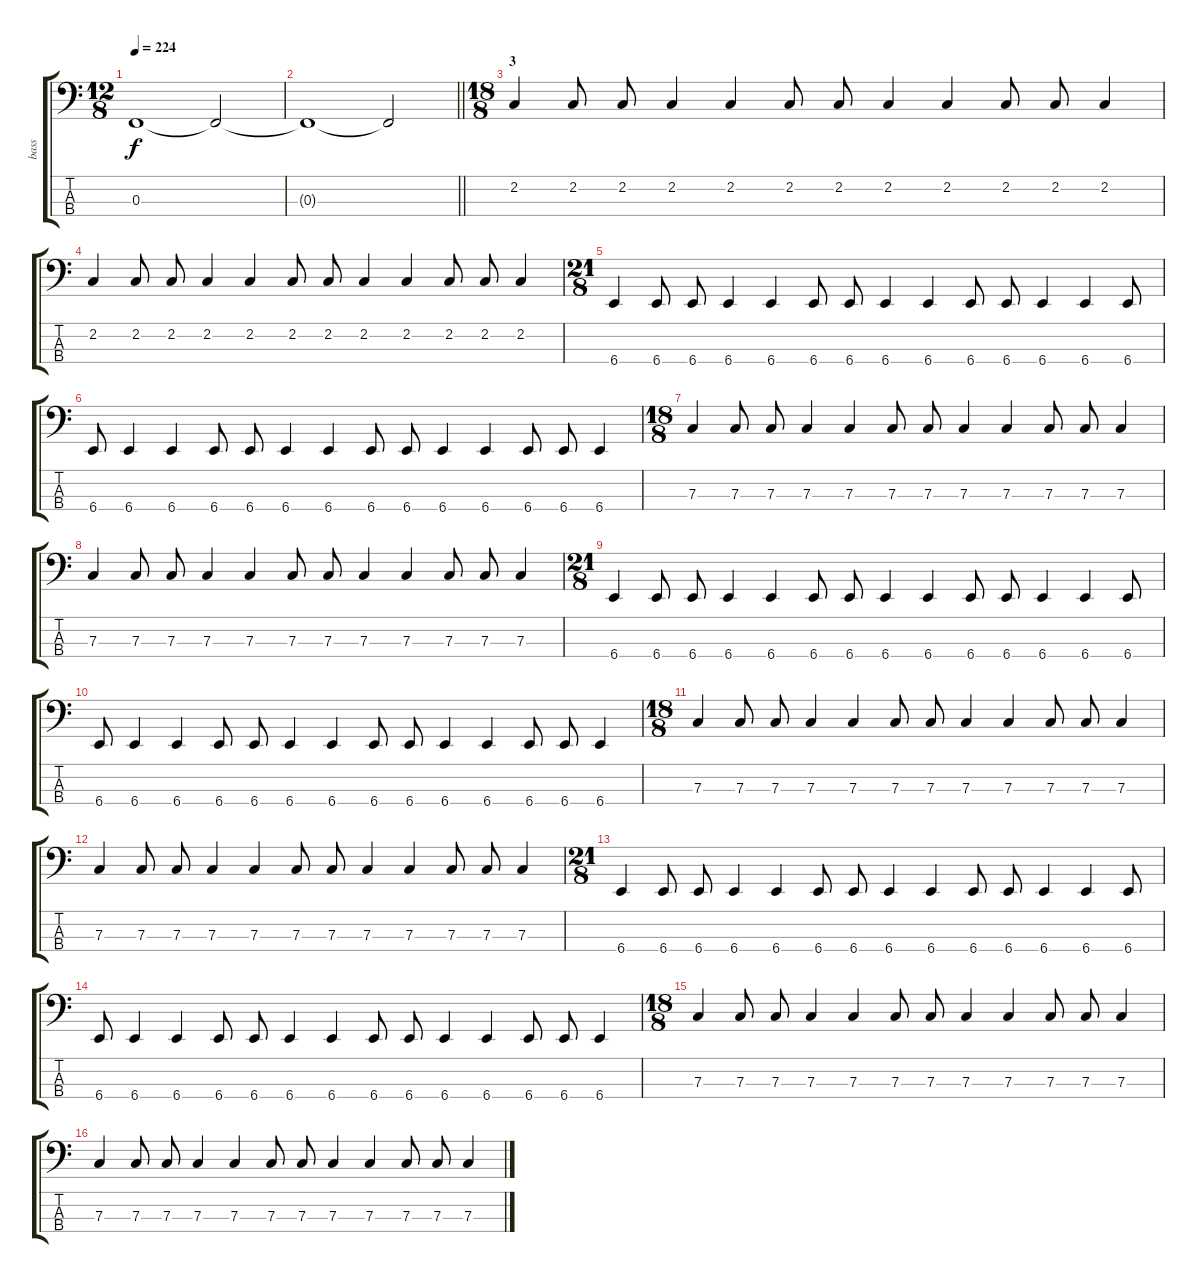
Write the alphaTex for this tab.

\track ("bass" "bass") {instrument electricbassfinger}
\staff {score tabs}
\tuning (Eb2 Bb1 F1 Bb0) {hide}
\ts (12 8)
\tempo 224
\clef f4
\ks c
0.3.1{dy f} 0.3{t}.2 |
\barLineRight lightlight
0.3{t}.1 0.3{t}.2 |
\ts (18 8)
\section ("" "3")
2.2.4 2.2.8 2.2.8 2.2.4 2.2.4 2.2.8 2.2.8 2.2.4 2.2.4 2.2.8 2.2.8 2.2.4 |
2.2.4 2.2.8 2.2.8 2.2.4 2.2.4 2.2.8 2.2.8 2.2.4 2.2.4 2.2.8 2.2.8 2.2.4 |
\ts (21 8)
6.4.4 6.4.8 6.4.8 6.4.4 6.4.4 6.4.8 6.4.8 6.4.4 6.4.4 6.4.8 6.4.8 6.4.4 6.4.4 6.4.8 |
6.4.8 6.4.4 6.4.4 6.4.8 6.4.8 6.4.4 6.4.4 6.4.8 6.4.8 6.4.4 6.4.4 6.4.8 6.4.8 6.4.4 |
\ts (18 8)
7.3.4 7.3.8 7.3.8 7.3.4 7.3.4 7.3.8 7.3.8 7.3.4 7.3.4 7.3.8 7.3.8 7.3.4 |
7.3.4 7.3.8 7.3.8 7.3.4 7.3.4 7.3.8 7.3.8 7.3.4 7.3.4 7.3.8 7.3.8 7.3.4 |
\ts (21 8)
6.4.4 6.4.8 6.4.8 6.4.4 6.4.4 6.4.8 6.4.8 6.4.4 6.4.4 6.4.8 6.4.8 6.4.4 6.4.4 6.4.8 |
6.4.8 6.4.4 6.4.4 6.4.8 6.4.8 6.4.4 6.4.4 6.4.8 6.4.8 6.4.4 6.4.4 6.4.8 6.4.8 6.4.4 |
\ts (18 8)
7.3.4 7.3.8 7.3.8 7.3.4 7.3.4 7.3.8 7.3.8 7.3.4 7.3.4 7.3.8 7.3.8 7.3.4 |
7.3.4 7.3.8 7.3.8 7.3.4 7.3.4 7.3.8 7.3.8 7.3.4 7.3.4 7.3.8 7.3.8 7.3.4 |
\ts (21 8)
6.4.4 6.4.8 6.4.8 6.4.4 6.4.4 6.4.8 6.4.8 6.4.4 6.4.4 6.4.8 6.4.8 6.4.4 6.4.4 6.4.8 |
6.4.8 6.4.4 6.4.4 6.4.8 6.4.8 6.4.4 6.4.4 6.4.8 6.4.8 6.4.4 6.4.4 6.4.8 6.4.8 6.4.4 |
\ts (18 8)
7.3.4 7.3.8 7.3.8 7.3.4 7.3.4 7.3.8 7.3.8 7.3.4 7.3.4 7.3.8 7.3.8 7.3.4 |
7.3.4 7.3.8 7.3.8 7.3.4 7.3.4 7.3.8 7.3.8 7.3.4 7.3.4 7.3.8 7.3.8 7.3.4
